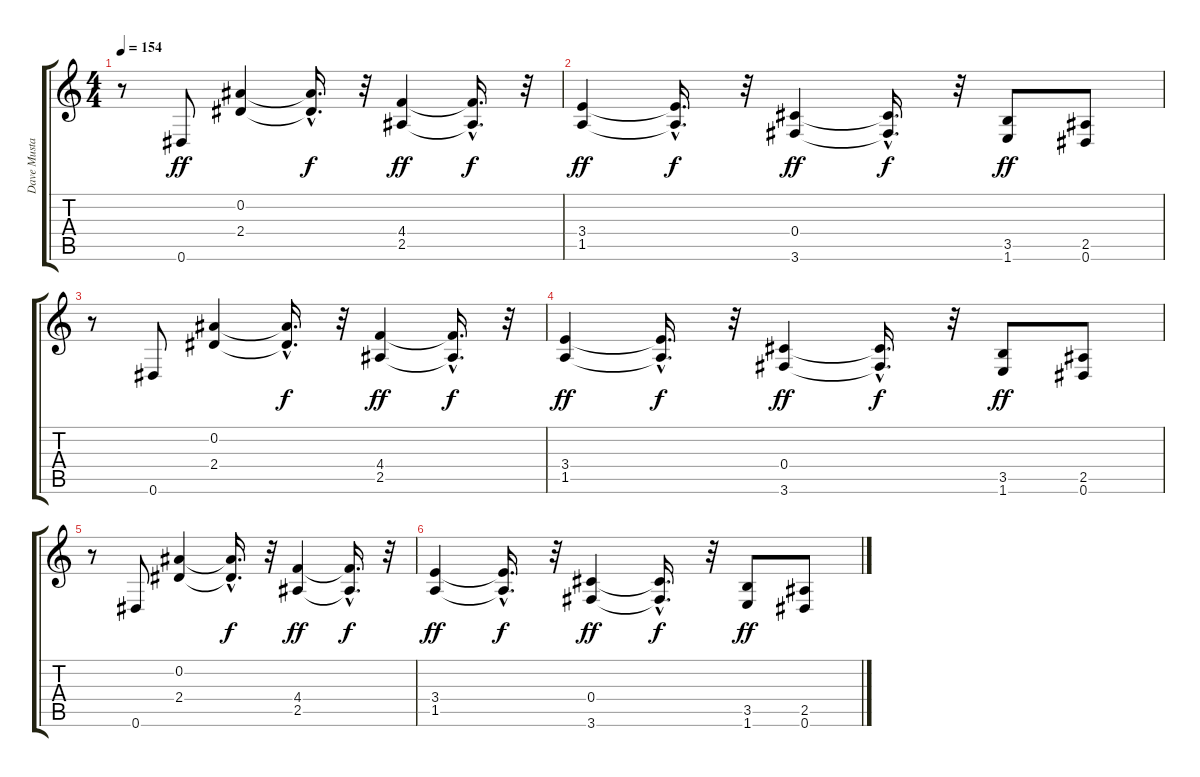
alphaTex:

\track ("Dave Mustaine" "Dave Musta") {instrument distortionguitar}
\staff {score tabs}
\tuning (Eb4 Bb3 Gb3 Db3 Ab2 Eb2) {hide}
\ts (4 4)
\tempo 154
\clef g2
\ks c
r.8{dy ff} 0.6.8 (0.2 2.4).4 (0.2{hac t} 2.4{hac t}).16{d dy f} r.32 (4.4 2.5).4{dy ff} (4.4{hac t} 2.5{hac t}).16{d dy f} r.32 |
(3.4 1.5).4{dy ff} (3.4{hac t} 1.5{hac t}).16{d dy f} r.32 (0.4 3.6).4{dy ff} (0.4{hac t} 3.6{hac t}).16{d dy f} r.32 (3.5 1.6).8{dy ff} (2.5 0.6).8 |
r.8 0.6.8 (0.2 2.4).4 (0.2{hac t} 2.4{hac t}).16{d dy f} r.32 (4.4 2.5).4{dy ff} (4.4{hac t} 2.5{hac t}).16{d dy f} r.32 |
(3.4 1.5).4{dy ff} (3.4{hac t} 1.5{hac t}).16{d dy f} r.32 (0.4 3.6).4{dy ff} (0.4{hac t} 3.6{hac t}).16{d dy f} r.32 (3.5 1.6).8{dy ff} (2.5 0.6).8 |
r.8 0.6.8 (0.2 2.4).4 (0.2{hac t} 2.4{hac t}).16{d dy f} r.32 (4.4 2.5).4{dy ff} (4.4{hac t} 2.5{hac t}).16{d dy f} r.32 |
(3.4 1.5).4{dy ff} (3.4{hac t} 1.5{hac t}).16{d dy f} r.32 (0.4 3.6).4{dy ff} (0.4{hac t} 3.6{hac t}).16{d dy f} r.32 (3.5 1.6).8{dy ff} (2.5 0.6).8
